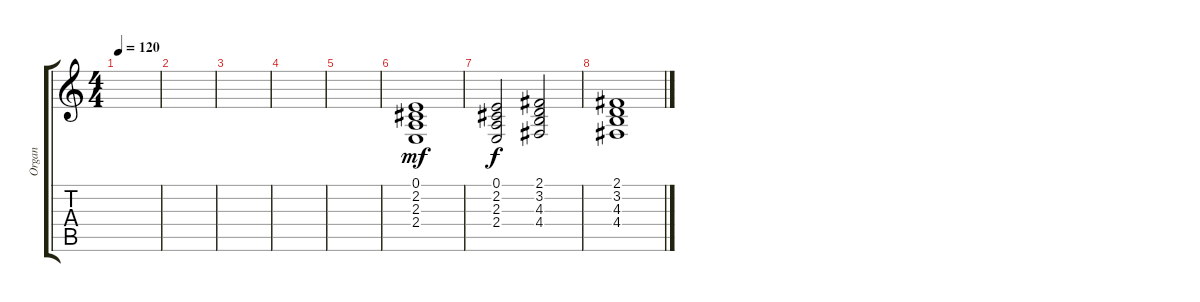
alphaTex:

\track ("Organ" "Organ") {instrument rockorgan}
\staff {score tabs}
\tuning (E4 B3 G3 D3 A2 E2) {hide}
\ts (4 4)
\tempo 120
\clef g2
\ks c
|
|
|
|
|
(0.1 2.2 2.3 2.4).1{dy mf} |
(0.1 2.2 2.3 2.4).2{dy f} (2.1 3.2 4.3 4.4).2 |
(2.1 3.2 4.3 4.4).1
